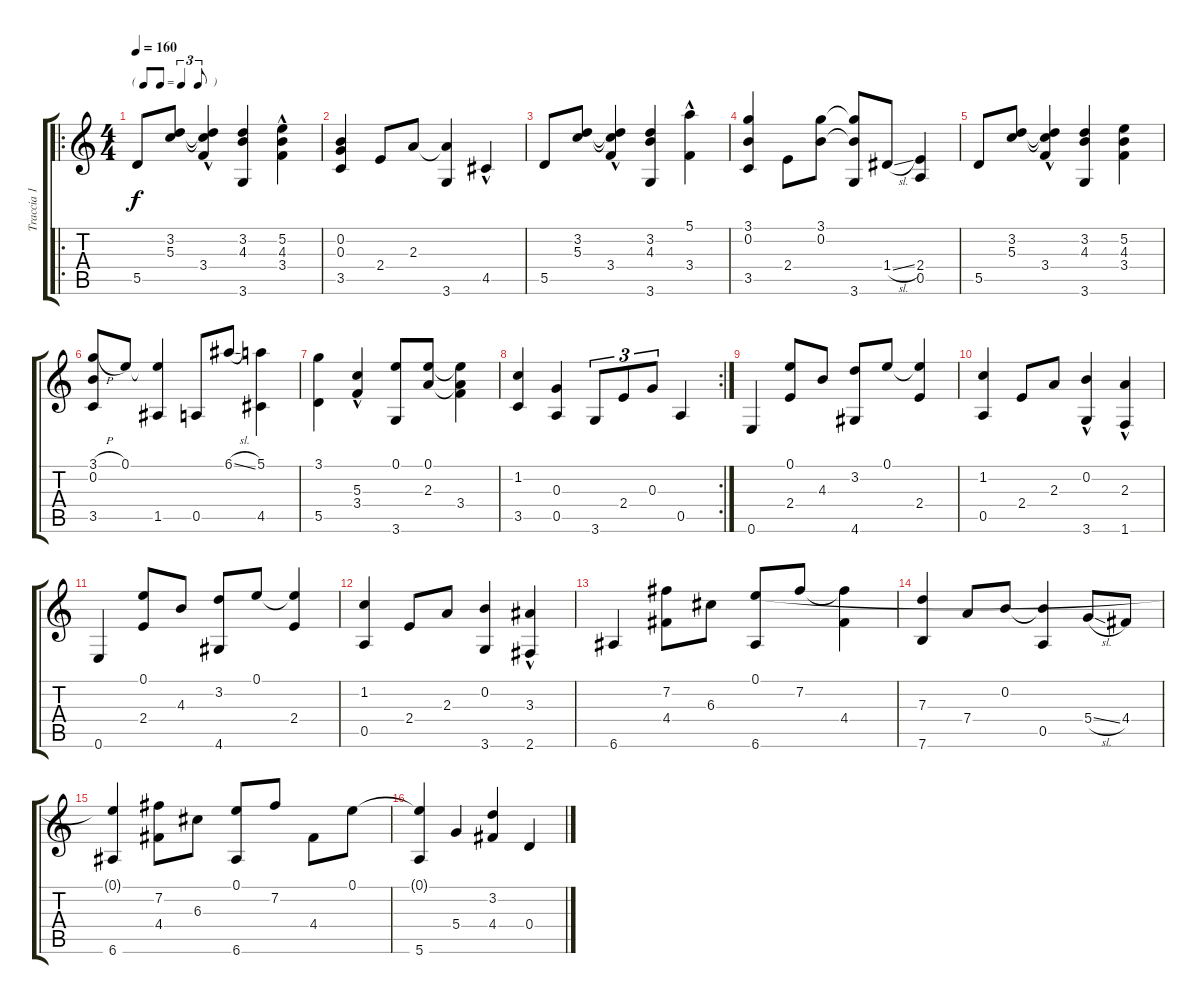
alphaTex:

\track ("Traccia 1" "Traccia 1") {instrument acousticguitarsteel}
\staff {score tabs}
\tuning (E4 B3 G3 D3 A2 E2) {hide}
\ro
\ts (4 4)
\tf triplet8th
\tempo 160
\clef g2
\ks c
5.5.8{dy f instrument acousticguitarsteel} (3.2 5.3).8 (3.2{t} 5.3{t} 3.4{hac}).4 (3.2 4.3 3.6).4 (5.2{hac} 4.3{hac} 3.4{hac}).4 |
(0.2 0.3 3.5).4 2.4.8 2.3.8 (2.3{t} 3.6).4 4.5{hac}.4 |
5.5.8 (3.2 5.3).8 (3.2{t} 5.3{t} 3.4{hac}).4 (3.2 4.3 3.6).4 (5.1 3.4{hac}).4 |
(3.1 0.2 3.5).4 2.4.8 (3.1 0.2).8 (3.1{t} 0.2{t} 3.6).8 1.4{sl}.8 (2.4 0.5).4 |
5.5.8 (3.2 5.3).8 (3.2{t} 5.3{t} 3.4{hac}).4 (3.2 4.3 3.6).4 (5.2 4.3 3.4).4 |
(3.1{h} 0.2 3.5).8 0.1.8 (0.1{t} 1.5).4 0.5.8 6.1{sl}.8 (5.1 4.5).4 |
(3.1 5.5).4 (5.3{hac} 3.4{hac}).4 (0.1 3.6).8 (0.1 2.3).8 (0.1{t} 2.3{t} 3.4).4 |
\rc 2
(1.2 3.5).4 (0.3 0.5).4 3.6.8{tu (3 2)} 2.4.8{tu (3 2)} 0.3.8{tu (3 2)} 0.5.4 |
0.6.4 (0.1 2.4).8 4.3.8 (3.2 4.6).8 0.1.8 (0.1{t} 2.4).4 |
(1.2 0.5).4 2.4.8 2.3.8 (0.2{hac} 3.6{hac}).4 (2.3{hac} 1.6{hac}).4 |
0.6.4 (0.1 2.4).8 4.3.8 (3.2 4.6).8 0.1.8 (0.1{t} 2.4).4 |
(1.2 0.5).4 2.4.8 2.3.8 (0.2 3.6).4 (3.3{hac} 2.6{hac}).4 |
6.6.4 (7.2 4.4).8 6.3.8 (0.1 6.6).8 7.2.8 (7.2{t} 4.4).4 |
(7.3 7.6).4 7.4.8 0.2.8 (0.2{t} 0.5).4 5.4{sl}.8 4.4.8 |
(0.1{t} 6.6).4 (7.2 4.4).8 6.3.8 (0.1 6.6).8 7.2.8 4.4.8 0.1.8 |
(0.1{t} 5.6).4 5.4.4 (3.2 4.4).4 0.4.4
